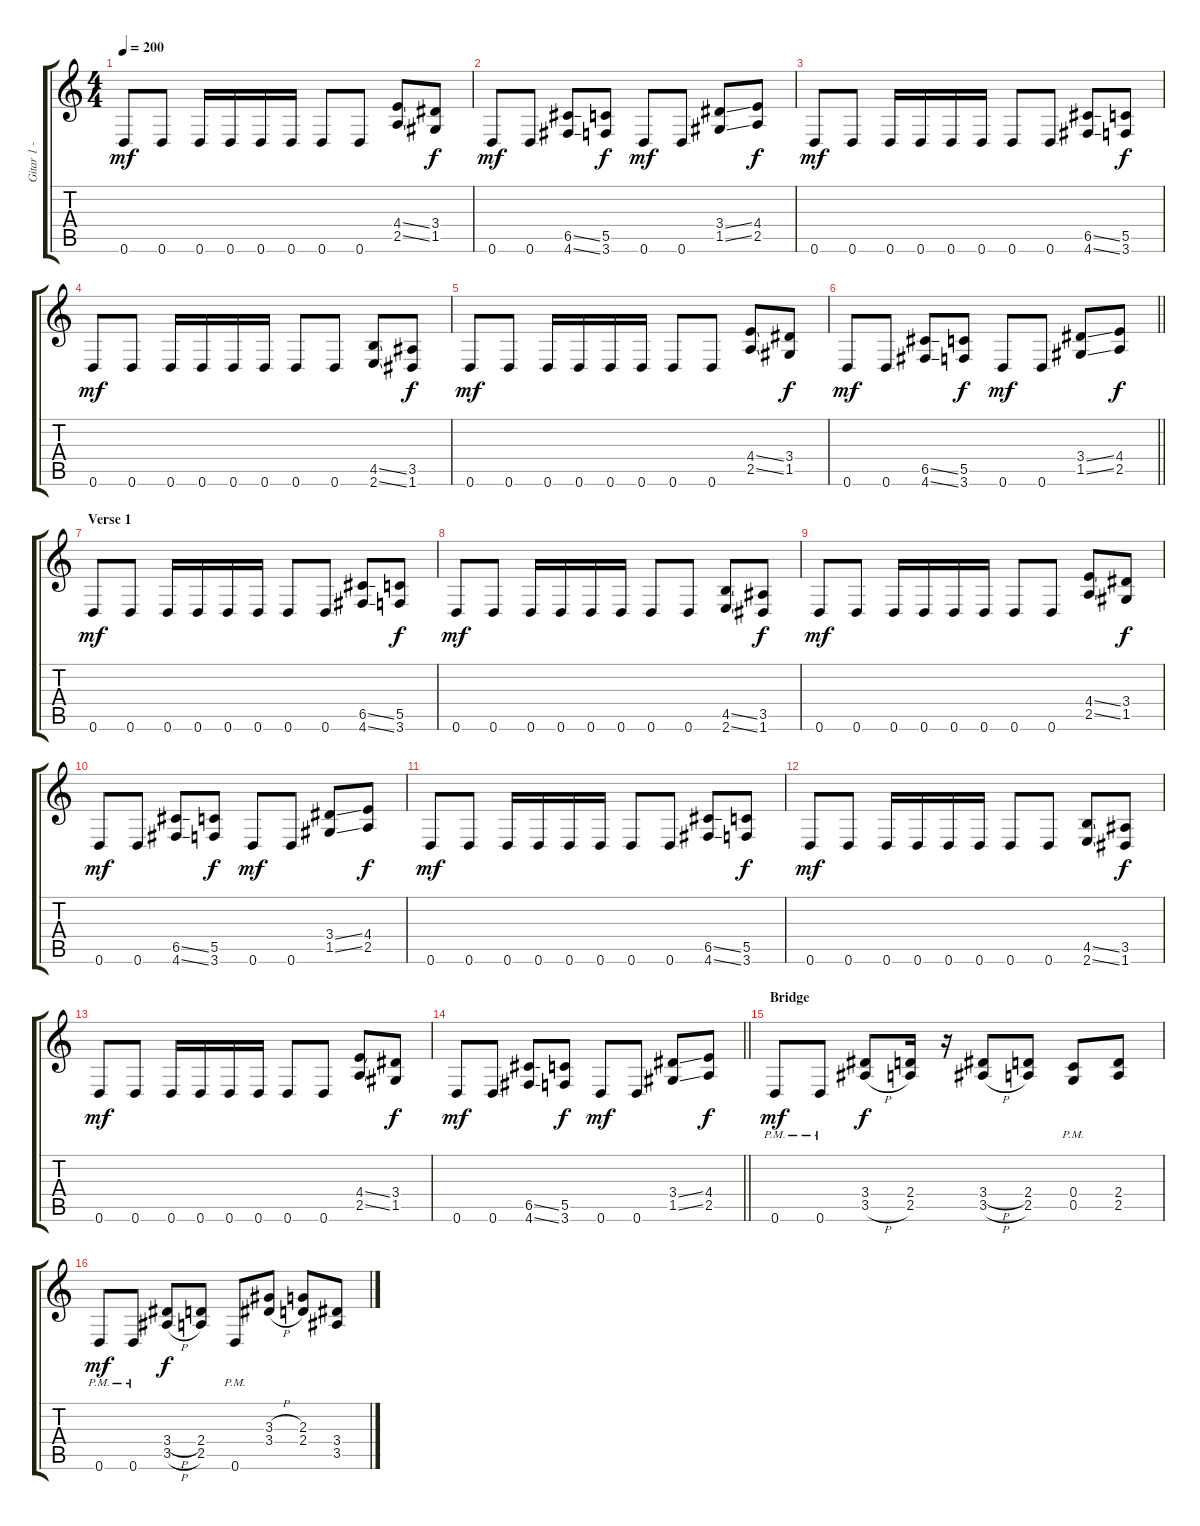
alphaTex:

\track ("Gitar 1 - Volkan" "Gitar 1 - ") {instrument distortionguitar}
\staff {score tabs}
\tuning (D4 A3 F3 C3 G2 D2) {hide}
\ts (4 4)
\tempo 200
\clef g2
\ks c
0.6.8{dy mf} 0.6.8 0.6.16 0.6.16 0.6.16 0.6.16 0.6.8 0.6.8 (4.4{ss} 2.5{ss}).8 (3.4 1.5).8{dy f} |
0.6.8{dy mf} 0.6.8 (6.5{ss} 4.6{ss}).8 (5.5 3.6).8{dy f} 0.6.8{dy mf} 0.6.8 (3.4{ss} 1.5{ss}).8 (4.4 2.5).8{dy f} |
0.6.8{dy mf} 0.6.8 0.6.16 0.6.16 0.6.16 0.6.16 0.6.8 0.6.8 (6.5{ss} 4.6{ss}).8 (5.5 3.6).8{dy f} |
0.6.8{dy mf} 0.6.8 0.6.16 0.6.16 0.6.16 0.6.16 0.6.8 0.6.8 (4.5{ss} 2.6{ss}).8 (3.5 1.6).8{dy f} |
0.6.8{dy mf} 0.6.8 0.6.16 0.6.16 0.6.16 0.6.16 0.6.8 0.6.8 (4.4{ss} 2.5{ss}).8 (3.4 1.5).8{dy f} |
\barLineRight lightlight
0.6.8{dy mf} 0.6.8 (6.5{ss} 4.6{ss}).8 (5.5 3.6).8{dy f} 0.6.8{dy mf} 0.6.8 (3.4{ss} 1.5{ss}).8 (4.4 2.5).8{dy f} |
\section ("" "Verse 1")
0.6.8{dy mf} 0.6.8 0.6.16 0.6.16 0.6.16 0.6.16 0.6.8 0.6.8 (6.5{ss} 4.6{ss}).8 (5.5 3.6).8{dy f} |
0.6.8{dy mf} 0.6.8 0.6.16 0.6.16 0.6.16 0.6.16 0.6.8 0.6.8 (4.5{ss} 2.6{ss}).8 (3.5 1.6).8{dy f} |
0.6.8{dy mf} 0.6.8 0.6.16 0.6.16 0.6.16 0.6.16 0.6.8 0.6.8 (4.4{ss} 2.5{ss}).8 (3.4 1.5).8{dy f} |
0.6.8{dy mf} 0.6.8 (6.5{ss} 4.6{ss}).8 (5.5 3.6).8{dy f} 0.6.8{dy mf} 0.6.8 (3.4{ss} 1.5{ss}).8 (4.4 2.5).8{dy f} |
0.6.8{dy mf} 0.6.8 0.6.16 0.6.16 0.6.16 0.6.16 0.6.8 0.6.8 (6.5{ss} 4.6{ss}).8 (5.5 3.6).8{dy f} |
0.6.8{dy mf} 0.6.8 0.6.16 0.6.16 0.6.16 0.6.16 0.6.8 0.6.8 (4.5{ss} 2.6{ss}).8 (3.5 1.6).8{dy f} |
0.6.8{dy mf} 0.6.8 0.6.16 0.6.16 0.6.16 0.6.16 0.6.8 0.6.8 (4.4{ss} 2.5{ss}).8 (3.4 1.5).8{dy f} |
\barLineRight lightlight
0.6.8{dy mf} 0.6.8 (6.5{ss} 4.6{ss}).8 (5.5 3.6).8{dy f} 0.6.8{dy mf} 0.6.8 (3.4{ss} 1.5{ss}).8 (4.4 2.5).8{dy f} |
\section ("" "Bridge")
0.6{pm}.8{dy mf} 0.6{pm}.8 (3.4 3.5{h}).8{dy f} (2.4 2.5).16 r.16 (3.4{h} 3.5{h}).8 (2.4 2.5).8 (0.4{pm} 0.5{pm}).8 (2.4 2.5).8 |
0.6{pm}.8{dy mf} 0.6{pm}.8 (3.4{h} 3.5{h}).8{dy f} (2.4 2.5).8 0.6{pm}.8 (3.3{h} 3.4{h}).8 (2.3 2.4).8 (3.4 3.5).8
